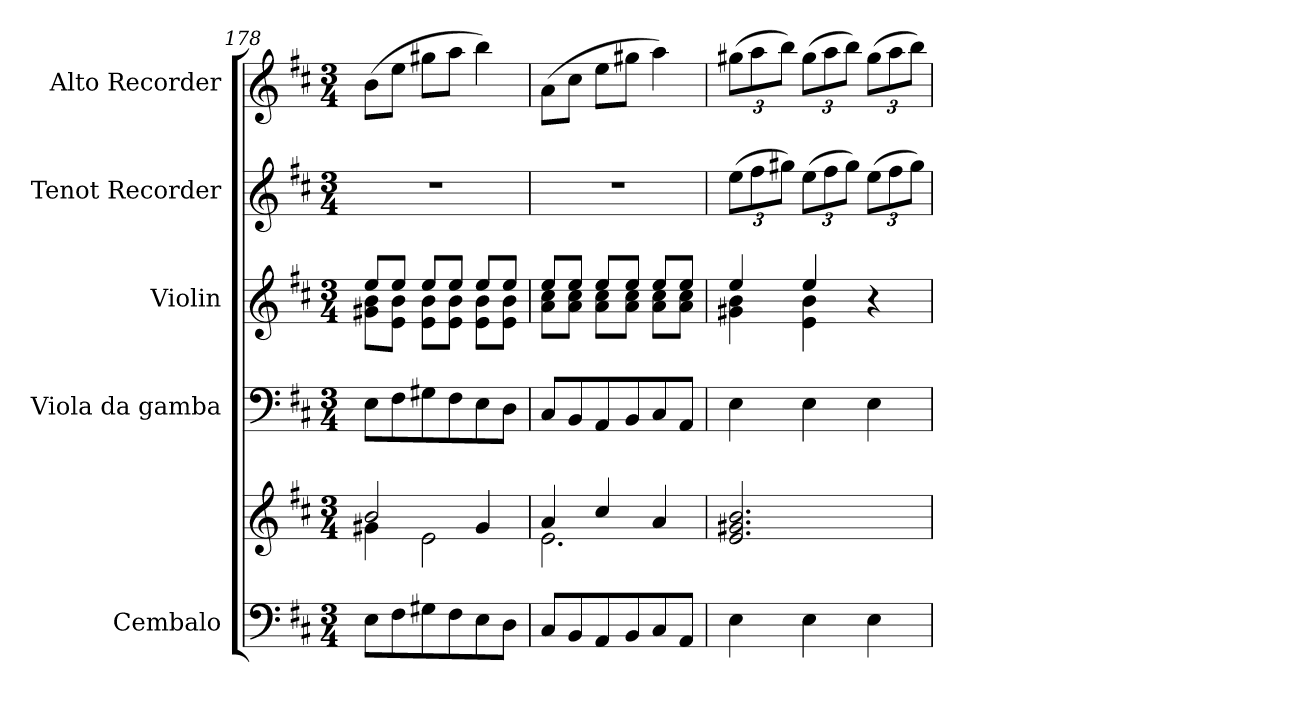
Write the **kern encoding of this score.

**kern	**kern	**kern	**kern	**kern	**kern
*part5	*part5	*part4	*part3	*part2	*part1
*staff6	*staff5	*staff4	*staff3	*staff2	*staff1
*I"Cembalo	*	*I"Viola da gamba	*I"Violin	*I"Tenot Recorder	*I"Alto Recorder
*	*	*I'Vla. d. g.	*I'Vln.	*I'T. Rec.	*I'A. Rec
*clefF4	*clefG2	*clefF4	*clefG2	*clefG2	*clefG2
*k[f#c#]	*k[f#c#]	*k[f#c#]	*k[f#c#]	*k[f#c#]	*k[f#c#]
*M3/4	*M3/4	*M3/4	*M3/4	*M3/4	*M3/4
=178	=178	=178	=178	=178	=178
*	*^	*	*^	*	*
8E\L	2b/	4g#X\	8E\L	8ee/L	8g#X\ 8b\L	2.r	(8b\L
8F#\	.	.	8F#\	8ee/J	8e\ 8b\J	.	8ee\J
8G#X\	.	2e\	8G#X\	8ee/L	8e\ 8b\L	.	8gg#X\L
8F#\	.	.	8F#\	8ee/J	8e\ 8b\J	.	8aa\J
8E\	4g#/	.	8E\	8ee/L	8e\ 8b\L	.	4bb\)
8D\J	.	.	8D\J	8ee/J	8e\ 8b\J	.	.
=179	=179	=179	=179	=179	=179	=179	=179
8C#/L	4a/	2.e\	8C#/L	8ee/L	8a\ 8cc#\L	2.r	(8a\L
8BB/	.	.	8BB/	8ee/J	8a\ 8cc#\J	.	8cc#\J
8AA/	4cc#/	.	8AA/	8ee/L	8a\ 8cc#\L	.	8ee\L
8BB/	.	.	8BB/	8ee/J	8a\ 8cc#\J	.	8gg#X\J
8C#/	4a/	.	8C#/	8ee/L	8a\ 8cc#\L	.	4aa\)
8AA/J	.	.	8AA/J	8ee/J	8a\ 8cc#\J	.	.
*	*v	*v	*	*	*	*	*
!!LO:LB:g=z
=180	=180	=180	=180	=180	=180	=180
*	*	*	*	*	*Xbrackettup	*Xbrackettup
4E\	2.e/ 2.g#X/ 2.b/	4E\	4ee/	4g#X\ 4b\	(12ee\L	(12gg#X\L
.	.	.	.	.	12ff#\	12aa\
.	.	.	.	.	12gg#X\J)	12bb\J)
4E\	.	4E\	4ee/	4e\ 4b\	(12ee\L	(12gg#\L
.	.	.	.	.	12ff#\	12aa\
.	.	.	.	.	12gg#\J)	12bb\J)
4E\	.	4E\	4r	4ryy	(12ee\L	(12gg#\L
.	.	.	.	.	12ff#\	12aa\
.	.	.	.	.	12gg#\J)	12bb\J)
*	*	*	*v	*v	*	*
=	=	=	=	=	=
*-	*-	*-	*-	*-	*-
